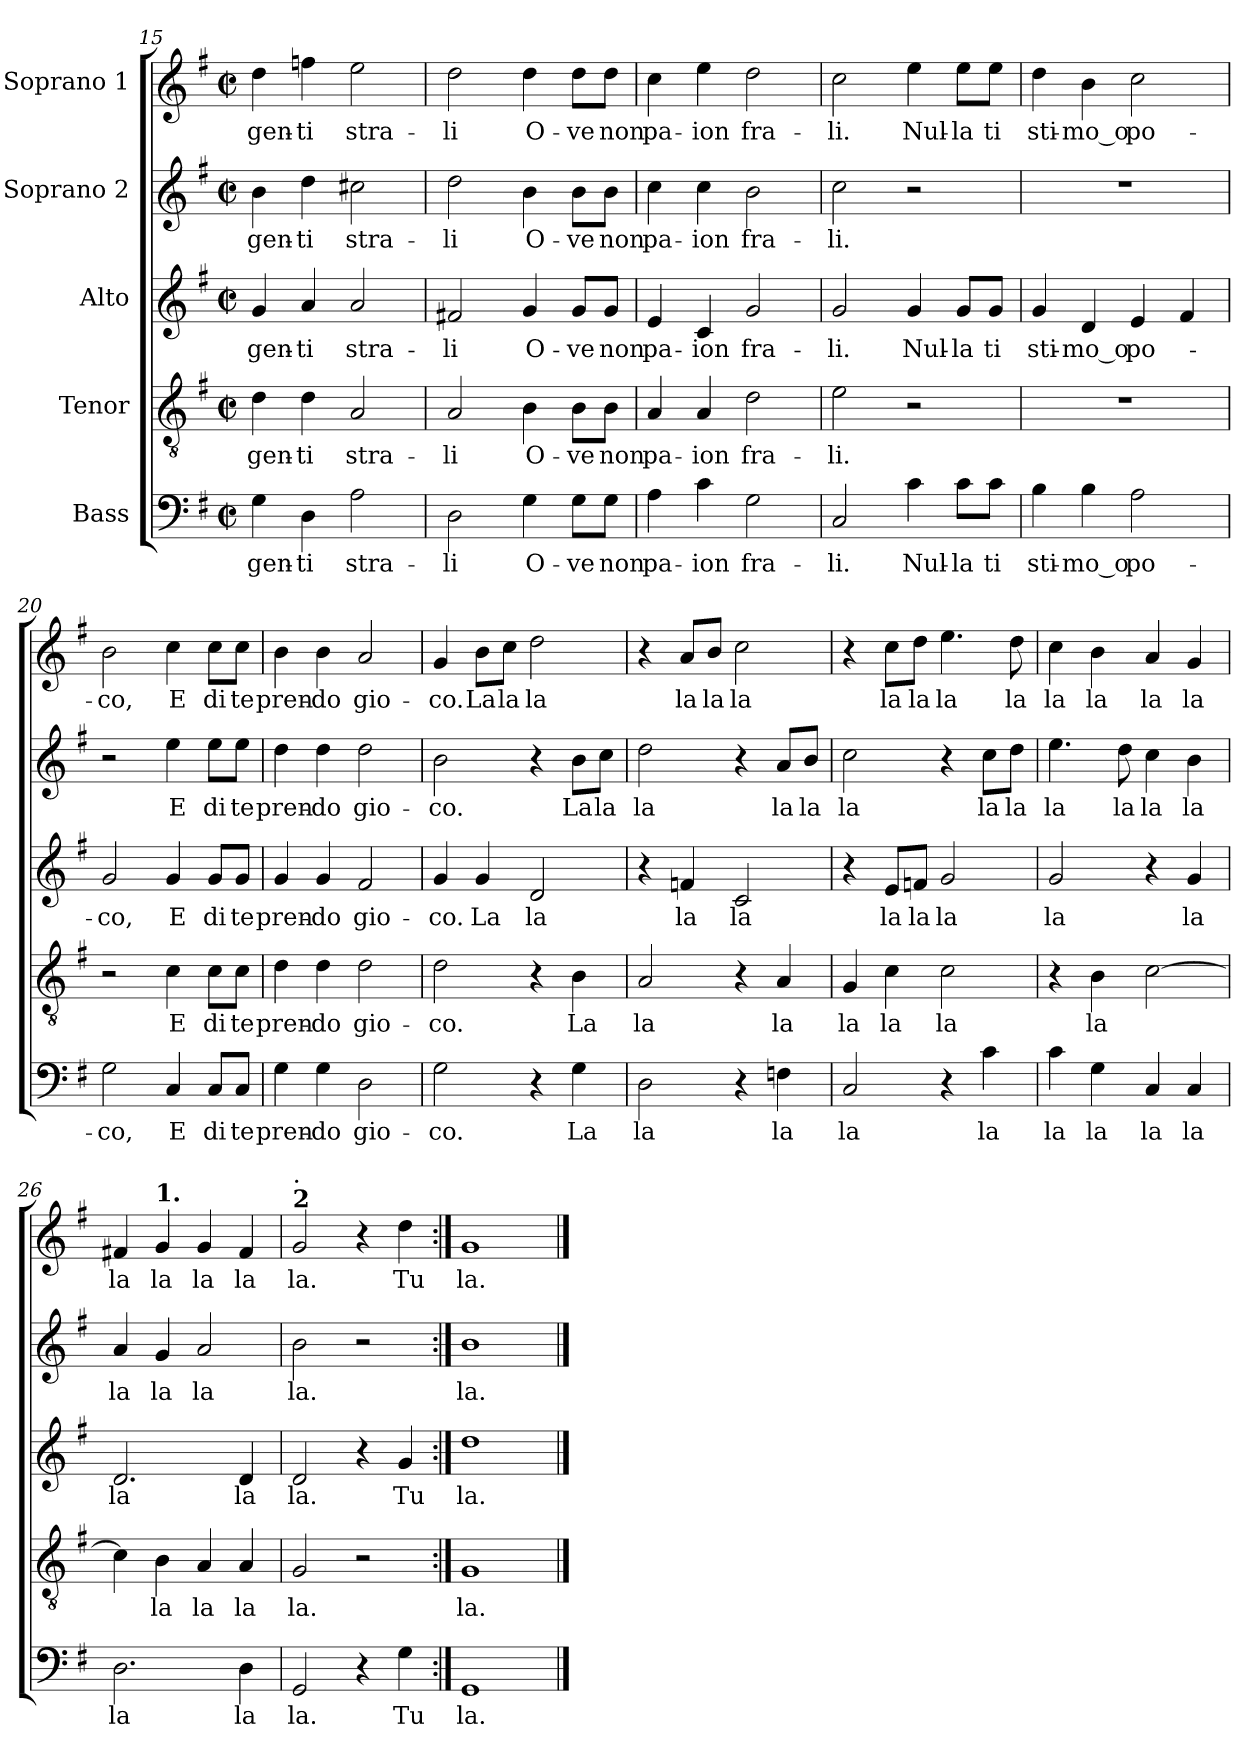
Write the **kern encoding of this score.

**kern	**text	**kern	**text	**kern	**text	**kern	**text	**kern	**text
*part5	*part5	*part4	*part4	*part3	*part3	*part2	*part2	*part1	*part1
*staff5	*staff5	*staff4	*staff4	*staff3	*staff3	*staff2	*staff2	*staff1	*staff1
*I"Bass	*	*I"Tenor	*	*I"Alto	*	*I"Soprano 2	*	*I"Soprano 1	*
*clefF4	*	*clefGv2	*	*clefG2	*	*clefG2	*	*clefG2	*
*k[f#]	*	*k[f#]	*	*k[f#]	*	*k[f#]	*	*k[f#]	*
*G:	*	*G:	*	*G:	*	*G:	*	*G:	*
*M2/2	*	*M2/2	*	*M2/2	*	*M2/2	*	*M2/2	*
*met(c|)	*	*met(c|)	*	*met(c|)	*	*met(c|)	*	*met(c|)	*
=15	=15	=15	=15	=15	=15	=15	=15	=15	=15
4G\	-gen-	4d\	-gen-	4g/	-gen-	4b\	-gen-	4dd\	-gen-
4D\	-ti	4d\	-ti	4a/	-ti	4dd\	-ti	4ffn\	-ti
2A\	stra-	2A/	stra-	2a/	stra-	2cc#X\	stra-	2ee\	stra-
=16	=16	=16	=16	=16	=16	=16	=16	=16	=16
2D\	-li	2A/	-li	2f#X/	-li	2dd\	-li	2dd\	-li
4G\	O-	4B\	O-	4g/	O-	4b\	O-	4dd\	O-
8G\L	-ve	8B\L	-ve	8g/L	-ve	8b\L	-ve	8dd\L	-ve
8G\J	non	8B\J	non	8g/J	non	8b\J	non	8dd\J	non
!!LO:PB:g=z
=17	=17	=17	=17	=17	=17	=17	=17	=17	=17
4A\	pa-	4A/	pa-	4e/	pa-	4cc\	pa-	4cc\	pa-
4c\	-ion	4A/	-ion	4c/	-ion	4cc\	-ion	4ee\	-ion
2G\	fra-	2d\	fra-	2g/	fra-	2b\	fra-	2dd\	fra-
=18	=18	=18	=18	=18	=18	=18	=18	=18	=18
2C/	-li.	2e\	-li.	2g/	-li.	2cc\	-li.	2cc\	-li.
4c\	Nul-	2r	.	4g/	Nul-	2r	.	4ee\	Nul-
8c\L	-la	.	.	8g/L	-la	.	.	8ee\L	-la
8c\J	ti	.	.	8g/J	ti	.	.	8ee\J	ti
=19	=19	=19	=19	=19	=19	=19	=19	=19	=19
4B\	sti-	1r	.	4g/	sti-	1r	.	4dd\	sti-
4B\	-mo_o	.	.	4d/	-mo_o	.	.	4b\	-mo_o
2A\	po-	.	.	4e/	po-	.	.	2cc\	po-
.	.	.	.	4f#/	.	.	.	.	.
=20	=20	=20	=20	=20	=20	=20	=20	=20	=20
2G\	-co,	2r	.	2g/	-co,	2r	.	2b\	-co,
4C/	E	4c\	E	4g/	E	4ee\	E	4cc\	E
8C/L	di	8c\L	di	8g/L	di	8ee\L	di	8cc\L	di
8C/J	te	8c\J	te	8g/J	te	8ee\J	te	8cc\J	te
=21	=21	=21	=21	=21	=21	=21	=21	=21	=21
4G\	pren-	4d\	pren-	4g/	pren-	4dd\	pren-	4b\	pren-
4G\	-do	4d\	-do	4g/	-do	4dd\	-do	4b\	-do
2D\	gio-	2d\	gio-	2f#/	gio-	2dd\	gio-	2a/	gio-
=22	=22	=22	=22	=22	=22	=22	=22	=22	=22
2G\	-co.	2d\	-co.	4g/	-co.	2b\	-co.	4g/	-co.
.	.	.	.	4g/	La	.	.	8b\L	La
.	.	.	.	.	.	.	.	8cc\J	la
4r	.	4r	.	2d/	la	4r	.	2dd\	la
4G\	La	4B\	La	.	.	8b\L	La	.	.
.	.	.	.	.	.	8cc\J	la	.	.
!!LO:LB:g=z
=23	=23	=23	=23	=23	=23	=23	=23	=23	=23
2D\	la	2A/	la	4r	.	2dd\	la	4r	.
.	.	.	.	4fn/	la	.	.	8a/L	la
.	.	.	.	.	.	.	.	8b/J	la
4r	.	4r	.	2c/	la	4r	.	2cc\	la
4Fn\	la	4A/	la	.	.	8a/L	la	.	.
.	.	.	.	.	.	8b/J	la	.	.
=24	=24	=24	=24	=24	=24	=24	=24	=24	=24
2C/	la	4G/	la	4r	.	2cc\	la	4r	.
.	.	4c\	la	8e/L	la	.	.	8cc\L	la
.	.	.	.	8fn/J	la	.	.	8dd\J	la
4r	.	2c\	la	2g/	la	4r	.	4.ee\	la
4c\	la	.	.	.	.	8cc\L	la	.	.
.	.	.	.	.	.	8dd\J	la	8dd\	la
=25	=25	=25	=25	=25	=25	=25	=25	=25	=25
4c\	la	4r	.	2g/	la	4.ee\	la	4cc\	la
4G\	la	4B\	la	.	.	.	.	4b\	la
.	.	.	.	.	.	8dd\	la	.	.
4C/	la	[2c\	.	4r	.	4cc\	la	4a/	la
4C/	la	.	.	4g/	la	4b\	la	4g/	la
=26	=26	=26	=26	=26	=26	=26	=26	=26	=26
2.D\	la	4c\]	.	2.d/	la	4a/	la	4f#X/	la
!	!	!	!	!	!	!	!	!LO:TX:a:B:t=1.	!
.	.	4B\	la	.	.	4g/	la	4g/	la
.	.	4A/	la	.	.	2a/	la	4g/	la
4D\	la	4A/	la	4d/	la	.	.	4f#/	la
=27	=27	=27	=27	=27	=27	=27	=27	=27	=27
!	!	!	!	!	!	!	!	!LO:TX:a:B:t=2	!
!	!	!	!	!	!	!	!	!LO:TX:t=.	!
2GG/	la.	2G/	la.	2d/	la.	2b\	la.	2g/	la.
4r	.	2r	.	4r	.	2r	.	4r	.
4G\	Tu	.	.	4g/	Tu	.	.	4dd\	Tu
=28:|!	=28:|!	=28:|!	=28:|!	=28:|!	=28:|!	=28:|!	=28:|!	=28:|!	=28:|!
1GG	la.	1G	la.	1dd	la.	1b	la.	1g	la.
==	==	==	==	==	==	==	==	==	==
*-	*-	*-	*-	*-	*-	*-	*-	*-	*-
